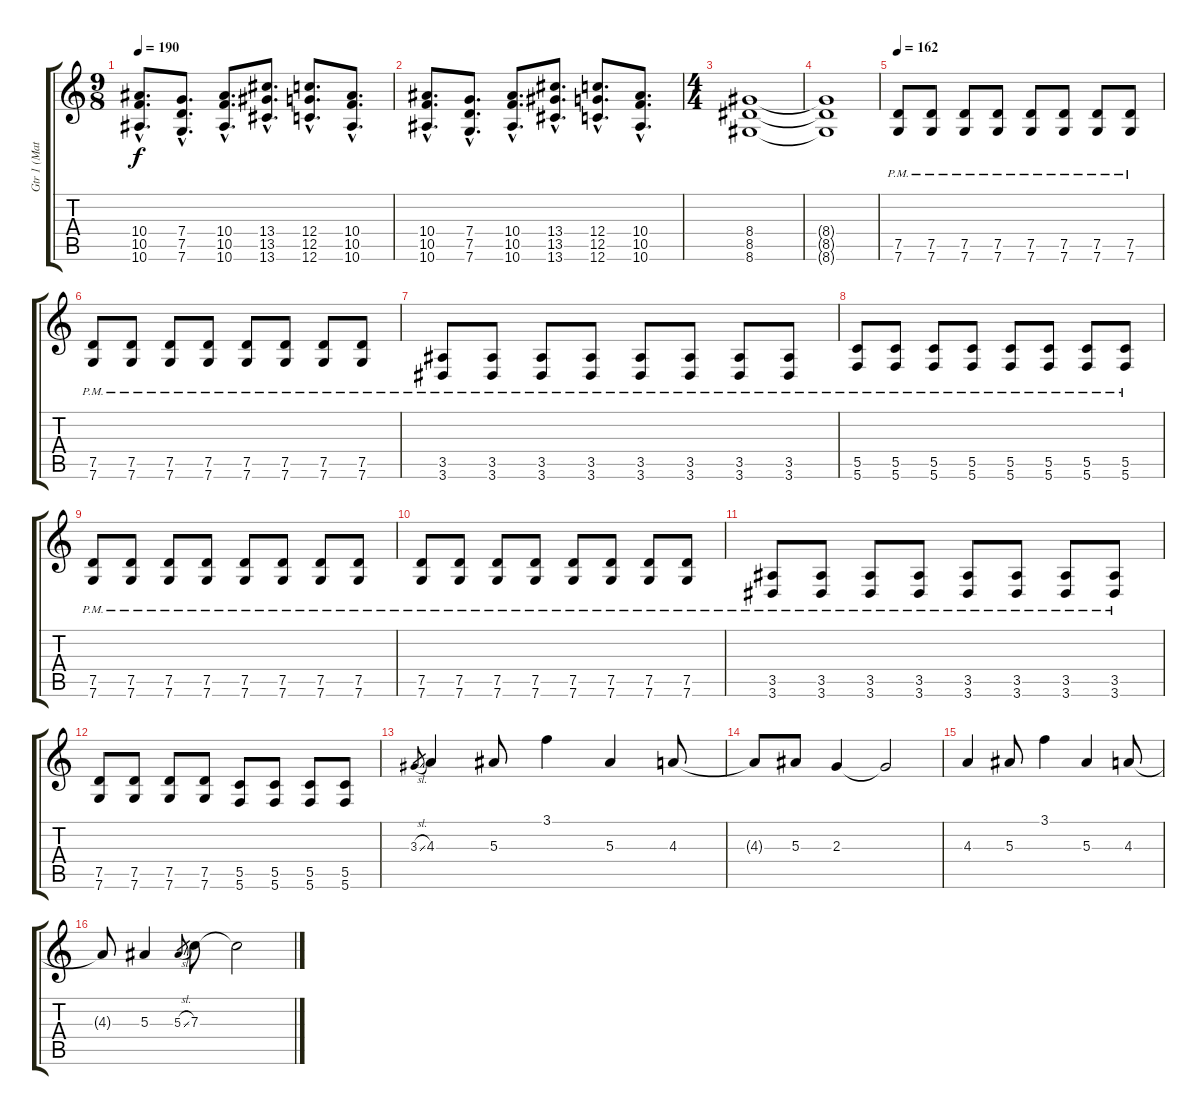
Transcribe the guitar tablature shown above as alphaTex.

\track ("Gtr 1 (Matthew Tuck)" "Gtr 1 (Mat") {instrument distortionguitar}
\staff {score tabs}
\tuning (D4 A3 F3 C3 G2 C2) {hide}
\ts (9 8)
\tempo 190
\clef g2
\ks c
(10.4{hac} 10.5{hac} 10.6{hac}).8{d dy f} (7.4{hac} 7.5{hac} 7.6{hac}).8{d} (10.4{hac} 10.5{hac} 10.6{hac}).8{d} (13.4{hac} 13.5{hac} 13.6{hac}).8{d} (12.4{hac} 12.5{hac} 12.6{hac}).8{d} (10.4{hac} 10.5{hac} 10.6{hac}).8{d} |
(10.4{hac} 10.5{hac} 10.6{hac}).8{d} (7.4{hac} 7.5{hac} 7.6{hac}).8{d} (10.4{hac} 10.5{hac} 10.6{hac}).8{d} (13.4{hac} 13.5{hac} 13.6{hac}).8{d} (12.4{hac} 12.5{hac} 12.6{hac}).8{d} (10.4{hac} 10.5{hac} 10.6{hac}).8{d} |
\ts (4 4)
(8.4 8.5 8.6).1 |
(8.4{t} 8.5{t} 8.6{t}).1 |
\tempo 162
(7.5{pm} 7.6{pm}).8 (7.5{pm} 7.6{pm}).8 (7.5{pm} 7.6{pm}).8 (7.5{pm} 7.6{pm}).8 (7.5{pm} 7.6{pm}).8 (7.5{pm} 7.6{pm}).8 (7.5{pm} 7.6{pm}).8 (7.5{pm} 7.6{pm}).8 |
(7.5{pm} 7.6{pm}).8 (7.5{pm} 7.6{pm}).8 (7.5{pm} 7.6{pm}).8 (7.5{pm} 7.6{pm}).8 (7.5{pm} 7.6{pm}).8 (7.5{pm} 7.6{pm}).8 (7.5{pm} 7.6{pm}).8 (7.5{pm} 7.6{pm}).8 |
(3.5{pm} 3.6{pm}).8 (3.5{pm} 3.6{pm}).8 (3.5{pm} 3.6{pm}).8 (3.5{pm} 3.6{pm}).8 (3.5{pm} 3.6{pm}).8 (3.5{pm} 3.6{pm}).8 (3.5{pm} 3.6{pm}).8 (3.5{pm} 3.6{pm}).8 |
(5.5{pm} 5.6{pm}).8 (5.5{pm} 5.6{pm}).8 (5.5{pm} 5.6{pm}).8 (5.5{pm} 5.6{pm}).8 (5.5{pm} 5.6{pm}).8 (5.5{pm} 5.6{pm}).8 (5.5{pm} 5.6{pm}).8 (5.5{pm} 5.6{pm}).8 |
(7.5{pm} 7.6{pm}).8 (7.5{pm} 7.6{pm}).8 (7.5{pm} 7.6{pm}).8 (7.5{pm} 7.6{pm}).8 (7.5{pm} 7.6{pm}).8 (7.5{pm} 7.6{pm}).8 (7.5{pm} 7.6{pm}).8 (7.5{pm} 7.6{pm}).8 |
(7.5{pm} 7.6{pm}).8 (7.5{pm} 7.6{pm}).8 (7.5{pm} 7.6{pm}).8 (7.5{pm} 7.6{pm}).8 (7.5{pm} 7.6{pm}).8 (7.5{pm} 7.6{pm}).8 (7.5{pm} 7.6{pm}).8 (7.5{pm} 7.6{pm}).8 |
(3.5{pm} 3.6{pm}).8 (3.5{pm} 3.6{pm}).8 (3.5{pm} 3.6{pm}).8 (3.5{pm} 3.6{pm}).8 (3.5{pm} 3.6{pm}).8 (3.5{pm} 3.6{pm}).8 (3.5{pm} 3.6{pm}).8 (3.5{pm} 3.6{pm}).8 |
(7.5 7.6).8 (7.5 7.6).8 (7.5 7.6).8 (7.5 7.6).8 (5.5 5.6).8 (5.5 5.6).8 (5.5 5.6).8 (5.5 5.6).8 |
3.3{sl}.8{gr} 4.3.4 5.3.8 3.1.4 5.3.4 4.3.8 |
4.3{t}.8 5.3.8 2.3.4 2.3{t}.2 |
4.3.4 5.3.8 3.1.4 5.3.4 4.3.8 |
4.3{t}.8 5.3.4 5.3{sl}.8{gr} 7.3.8 7.3{t}.2
